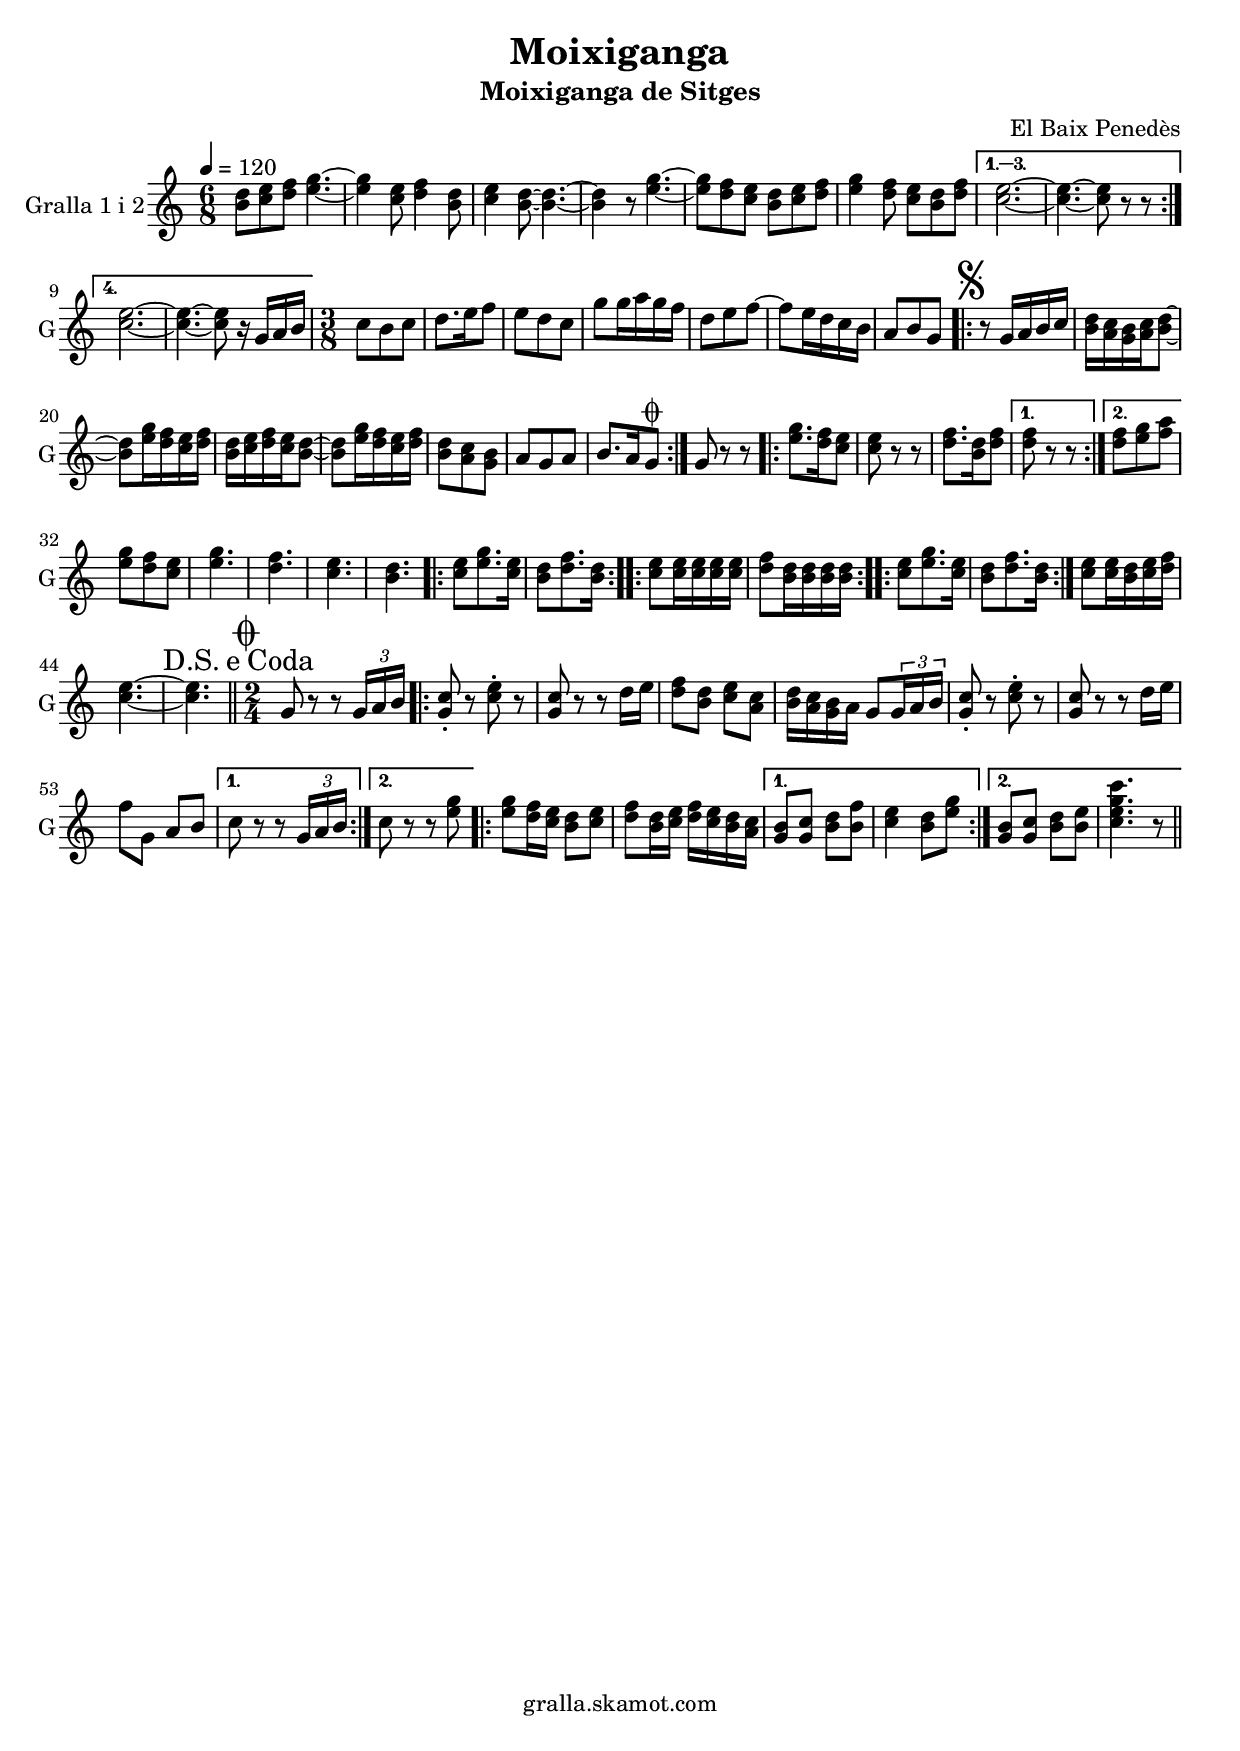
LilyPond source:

\version "2.16.2"

\header {
  dedication=""
  title="Moixiganga"
  subtitle="Moixiganga de Sitges"
  subsubtitle=""
  poet=""
  meter=""
  piece=""
  composer="El Baix Penedès"
  arranger=""
  opus=""
  instrument=""
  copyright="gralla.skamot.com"
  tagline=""
}

liniaroAa =
\relative b'
{
  \tempo 4=120
  \clef treble
  \key c \major
  \time 6/8
  \repeat volta 4 { <b d>8 <c e> <d f> <e g>4. ~ ~  |
  <e g>4 <c e>8 <d f>4 <b d>8  |
  <c e>4 <b d>8 ~ ~ <b d>4. ~ ~  |
  <b d>4 r8 <e g>4. ~ ~  |
  %05
  <e g>8 <d f> <c e> <b d> <c e> <d f>  |
  <e g>4 <d f>8 <c e> <b d> <d f> }
  \alternative { { <c e>2. ~ ~  |
  <c e>4. ~ ~ <c e>8 r r }
  { <c e>2. ~ ~  |
  %10
  <c e>4. ~ ~ <c e>8 r16 g a b } }
  \time 3/8   c8 b c  |
  d8. e16 f8  |
  e8 d c  |
  g'8 g16 a g f  |
  %15
  d8 e f ~  |
  f8 e16 d c b  |
  a8 b g  |
  \repeat volta 2 { \mark \markup {\musicglyph #"scripts.segno"} r8 g16 a b c  |
  <b d>16 <a c> <g b> <a c> <b d>8 ~ ~  |
  %20
  <b d>8 <e g>16 <d f> <c e> <d f>  |
  <b d>16 <c e> <d f> <c e> <b d>8 ~ ~  |
  <b d>8 <e g>16 <d f> <c e> <d f>  |
  <b d>8 <a c> <g b>  |
  a8 g a  |
  %25
  b8. a16 g8 \coda  | }
  g8 r r  |
  \repeat volta 2 { <e' g>8. <d f>16 <c e>8  |
  <c e>8 r r  |
  <d f>8. <b d>16 <d f>8 }
  %30
  \alternative { { <d f>8 r r }
  { <d f>8 <e g> <f a> } }
  <e g>8 <d f> <c e>  |
  <e g>4.  |
  <d f>4.  |
  %35
  <c e>4.  |
  <b d>4.  |
  \repeat volta 2 { <c e>8 <e g>8. <c e>16  |
  <b d>8 <d f>8. <b d>16  | }
  \repeat volta 2 { <c e>8 <c e>16 <c e> <c e> <c e>  |
  %40
  <d f>8 <b d>16 <b d> <b d> <b d>  | }
  \repeat volta 2 { <c e>8 <e g>8. <c e>16  |
  <b d>8 <d f>8. <b d>16  | }
  <c e>8 <c e>16 <b d> <c e> <d f>  |
  <c e>4. ~ ~  |
  %45
  \mark \markup {D.S. e Coda} <c e>4.  \bar "||"
  \time 2/4   \mark \markup {\musicglyph #"scripts.coda"} g8 r r \times 2/3 { g16 a b }  |
  \repeat volta 2 { <g c>8-. r <c e>-. r  |
  <g c>8 r r d'16 e  |
  <d f>8 <b d> <c e> <a c>  |
  %50
  <b d>16 <a c> <g b> a g8 \times 2/3 { g16 a b }  |
  <g c>8-. r <c e>-. r  |
  <g c>8 r r d'16 e  |
  f8 g, a b }
  \alternative { { c8 r r \times 2/3 { g16 a b } }
  %55
  { c8 r r <e g> } }
  \repeat volta 2 {
  <e g>8 <d f>16 <c e> <b d>8 <c e>  |
  <d f>8 <b d>16 <c e> <d f> <c e> <b d> <a c> }
  \alternative { { <g b>8 <g c> <b d> <b f'>  |
  <c e>4 <b d>8 <e g> }
  %60
  { <g, b>8 <g c> <b d> <b e>  |
  <c e g c>4. r8 } } \bar "||" % kompletite
}

\score {
  \new StaffGroup {
    \override Score.RehearsalMark.self-alignment-X = #LEFT
    <<
      \new Staff \with {instrumentName = #"Gralla 1 i 2" shortInstrumentName = #"G"} \liniaroAa
    >>
  }
  \layout {}
}
\score { \unfoldRepeats
  \new StaffGroup {
    \override Score.RehearsalMark.self-alignment-X = #LEFT
    <<
      \new Staff \with {instrumentName = #"Gralla 1 i 2" shortInstrumentName = #"G"} \liniaroAa
    >>
  }
  \midi {
    \set Staff.midiInstrument = "oboe"
    \set DrumStaff.midiInstrument = "drums"
  }
}
